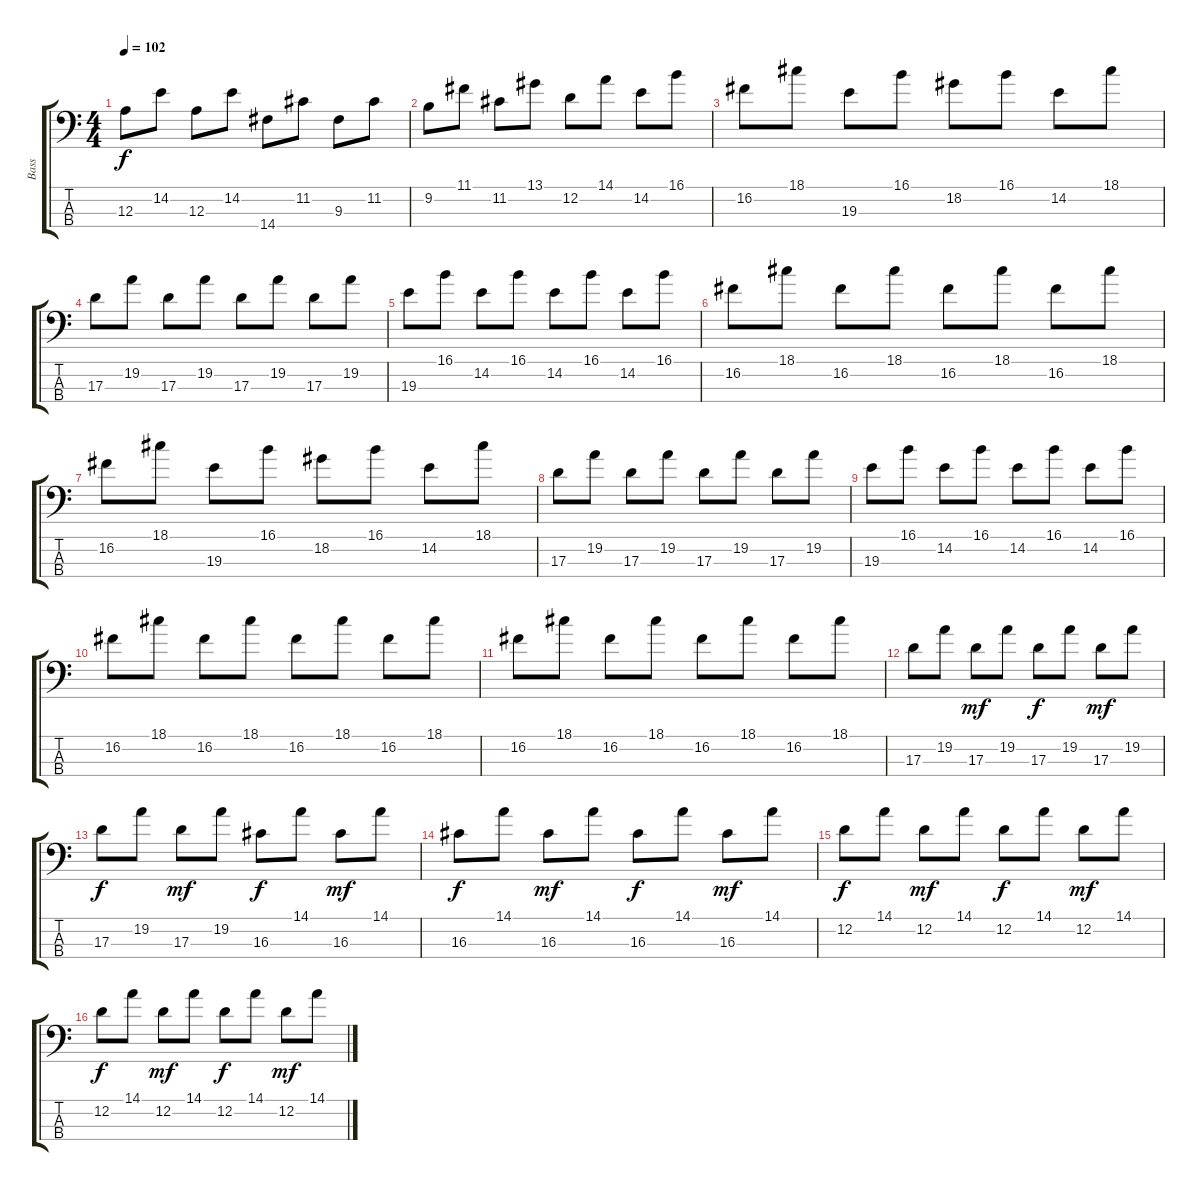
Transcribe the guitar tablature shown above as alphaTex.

\track ("Bass" "Bass") {instrument electricbassfinger}
\staff {score tabs}
\tuning (G2 D2 A1 E1) {hide}
\ts (4 4)
\tempo 102
\clef f4
\ks c
12.3.8{dy f} 14.2.8 12.3.8 14.2.8 14.4.8 11.2.8 9.3.8 11.2.8 |
9.2.8 11.1.8 11.2.8 13.1.8 12.2.8 14.1.8 14.2.8 16.1.8 |
16.2.8 18.1.8 19.3.8 16.1.8 18.2.8 16.1.8 14.2.8 18.1.8 |
17.3.8 19.2.8 17.3.8 19.2.8 17.3.8 19.2.8 17.3.8 19.2.8 |
19.3.8 16.1.8 14.2.8 16.1.8 14.2.8 16.1.8 14.2.8 16.1.8 |
16.2.8 18.1.8 16.2.8 18.1.8 16.2.8 18.1.8 16.2.8 18.1.8 |
16.2.8 18.1.8 19.3.8 16.1.8 18.2.8 16.1.8 14.2.8 18.1.8 |
17.3.8 19.2.8 17.3.8 19.2.8 17.3.8 19.2.8 17.3.8 19.2.8 |
19.3.8 16.1.8 14.2.8 16.1.8 14.2.8 16.1.8 14.2.8 16.1.8 |
16.2.8 18.1.8 16.2.8 18.1.8 16.2.8 18.1.8 16.2.8 18.1.8 |
16.2.8 18.1.8 16.2.8 18.1.8 16.2.8 18.1.8 16.2.8 18.1.8 |
17.3.8 19.2.8 17.3.8{dy mf balance 0} 19.2.8 17.3.8{dy f balance 8} 19.2.8 17.3.8{dy mf balance 8} 19.2.8 |
17.3.8{dy f balance 4} 19.2.8 17.3.8{dy mf balance 12} 19.2.8 16.3.8{dy f balance 0} 14.1.8 16.3.8{dy mf balance 16} 14.1.8 |
16.3.8{dy f balance 16} 14.1.8 16.3.8{dy mf balance 0} 14.1.8 16.3.8{dy f balance 8} 14.1.8 16.3.8{dy mf balance 8} 14.1.8 |
12.2.8{dy f balance 4} 14.1.8 12.2.8{dy mf balance 12} 14.1.8 12.2.8{dy f balance 0} 14.1.8 12.2.8{dy mf balance 16} 14.1.8 |
12.2.8{dy f balance 16} 14.1.8 12.2.8{dy mf balance 0} 14.1.8 12.2.8{dy f balance 8} 14.1.8 12.2.8{dy mf balance 8} 14.1.8
